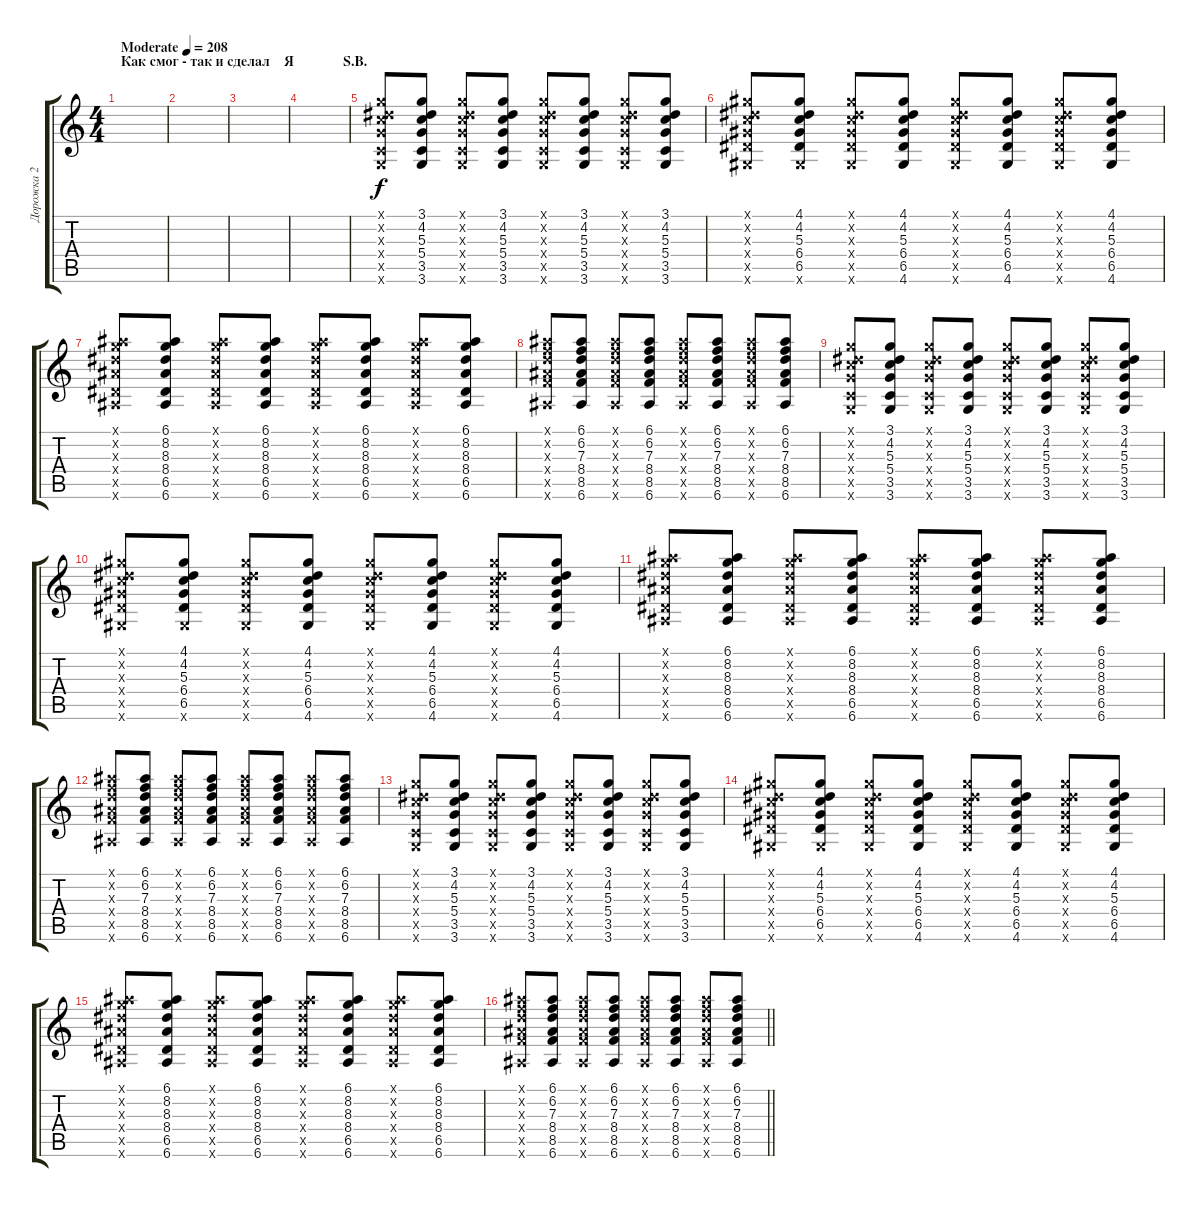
\track ("Дорожка 2" "Дорожка 2") {instrument distortionguitar}
\staff {score tabs}
\tuning (E4 B3 G3 D3 A2 E2) {hide}
\ts (4 4)
\section ("" "Как смог - так и сделал    Я              S.B.")
\tempo (208 "Moderate")
\clef g2
\ks c
|
|
|
|
(3.1{x} 4.2{x} 5.3{x} 5.4{x} 3.5{x} 3.6{x}).8{instrument electricguitarclean} (3.1 4.2 5.3 5.4 3.5 3.6).8 (3.1{x} 4.2{x} 5.3{x} 5.4{x} 3.5{x} 3.6{x}).8 (3.1 4.2 5.3 5.4 3.5 3.6).8 (3.1{x} 4.2{x} 5.3{x} 5.4{x} 3.5{x} 3.6{x}).8 (3.1 4.2 5.3 5.4 3.5 3.6).8 (3.1{x} 4.2{x} 5.3{x} 5.4{x} 3.5{x} 3.6{x}).8 (3.1 4.2 5.3 5.4 3.5 3.6).8 |
(4.1{x} 4.2{x} 5.3{x} 6.4{x} 6.5{x} 4.6{x}).8 (4.1 4.2 5.3 6.4 6.5 4.6{x}).8 (4.1{x} 4.2{x} 5.3{x} 6.4{x} 6.5{x} 4.6{x}).8 (4.1 4.2 5.3 6.4 6.5 4.6).8 (4.1{x} 4.2{x} 5.3{x} 6.4{x} 6.5{x} 4.6{x}).8 (4.1 4.2 5.3 6.4 6.5 4.6).8 (4.1{x} 4.2{x} 5.3{x} 6.4{x} 6.5{x} 4.6{x}).8 (4.1 4.2 5.3 6.4 6.5 4.6).8 |
(6.1{x} 8.2{x} 8.3{x} 8.4{x} 6.5{x} 6.6{x}).8 (6.1 8.2 8.3 8.4 6.5 6.6).8 (6.1{x} 8.2{x} 8.3{x} 8.4{x} 6.5{x} 6.6{x}).8 (6.1 8.2 8.3 8.4 6.5 6.6).8 (6.1{x} 8.2{x} 8.3{x} 8.4{x} 6.5{x} 6.6{x}).8 (6.1 8.2 8.3 8.4 6.5 6.6).8 (6.1{x} 8.2{x} 8.3{x} 8.4{x} 6.5{x} 6.6{x}).8 (6.1 8.2 8.3 8.4 6.5 6.6).8 |
(6.1{x} 6.2{x} 7.3{x} 8.4{x} 8.5{x} 6.6{x}).8 (6.1 6.2 7.3 8.4 8.5 6.6).8 (6.1{x} 6.2{x} 7.3{x} 8.4{x} 8.5{x} 6.6{x}).8 (6.1 6.2 7.3 8.4 8.5 6.6).8 (6.1{x} 6.2{x} 7.3{x} 8.4{x} 8.5{x} 6.6{x}).8 (6.1 6.2 7.3 8.4 8.5 6.6).8 (6.1{x} 6.2{x} 7.3{x} 8.4{x} 8.5{x} 6.6{x}).8 (6.1 6.2 7.3 8.4 8.5 6.6).8 |
(3.1{x} 4.2{x} 5.3{x} 5.4{x} 3.5{x} 3.6{x}).8{instrument electricguitarclean} (3.1 4.2 5.3 5.4 3.5 3.6).8 (3.1{x} 4.2{x} 5.3{x} 5.4{x} 3.5{x} 3.6{x}).8 (3.1 4.2 5.3 5.4 3.5 3.6).8 (3.1{x} 4.2{x} 5.3{x} 5.4{x} 3.5{x} 3.6{x}).8 (3.1 4.2 5.3 5.4 3.5 3.6).8 (3.1{x} 4.2{x} 5.3{x} 5.4{x} 3.5{x} 3.6{x}).8 (3.1 4.2 5.3 5.4 3.5 3.6).8 |
(4.1{x} 4.2{x} 5.3{x} 6.4{x} 6.5{x} 4.6{x}).8 (4.1 4.2 5.3 6.4 6.5 4.6{x}).8 (4.1{x} 4.2{x} 5.3{x} 6.4{x} 6.5{x} 4.6{x}).8 (4.1 4.2 5.3 6.4 6.5 4.6).8 (4.1{x} 4.2{x} 5.3{x} 6.4{x} 6.5{x} 4.6{x}).8 (4.1 4.2 5.3 6.4 6.5 4.6).8 (4.1{x} 4.2{x} 5.3{x} 6.4{x} 6.5{x} 4.6{x}).8 (4.1 4.2 5.3 6.4 6.5 4.6).8 |
(6.1{x} 8.2{x} 8.3{x} 8.4{x} 6.5{x} 6.6{x}).8 (6.1 8.2 8.3 8.4 6.5 6.6).8 (6.1{x} 8.2{x} 8.3{x} 8.4{x} 6.5{x} 6.6{x}).8 (6.1 8.2 8.3 8.4 6.5 6.6).8 (6.1{x} 8.2{x} 8.3{x} 8.4{x} 6.5{x} 6.6{x}).8 (6.1 8.2 8.3 8.4 6.5 6.6).8 (6.1{x} 8.2{x} 8.3{x} 8.4{x} 6.5{x} 6.6{x}).8 (6.1 8.2 8.3 8.4 6.5 6.6).8 |
(6.1{x} 6.2{x} 7.3{x} 8.4{x} 8.5{x} 6.6{x}).8 (6.1 6.2 7.3 8.4 8.5 6.6).8 (6.1{x} 6.2{x} 7.3{x} 8.4{x} 8.5{x} 6.6{x}).8 (6.1 6.2 7.3 8.4 8.5 6.6).8 (6.1{x} 6.2{x} 7.3{x} 8.4{x} 8.5{x} 6.6{x}).8 (6.1 6.2 7.3 8.4 8.5 6.6).8 (6.1{x} 6.2{x} 7.3{x} 8.4{x} 8.5{x} 6.6{x}).8 (6.1 6.2 7.3 8.4 8.5 6.6).8 |
(3.1{x} 4.2{x} 5.3{x} 5.4{x} 3.5{x} 3.6{x}).8{instrument electricguitarclean} (3.1 4.2 5.3 5.4 3.5 3.6).8 (3.1{x} 4.2{x} 5.3{x} 5.4{x} 3.5{x} 3.6{x}).8 (3.1 4.2 5.3 5.4 3.5 3.6).8 (3.1{x} 4.2{x} 5.3{x} 5.4{x} 3.5{x} 3.6{x}).8 (3.1 4.2 5.3 5.4 3.5 3.6).8 (3.1{x} 4.2{x} 5.3{x} 5.4{x} 3.5{x} 3.6{x}).8 (3.1 4.2 5.3 5.4 3.5 3.6).8 |
(4.1{x} 4.2{x} 5.3{x} 6.4{x} 6.5{x} 4.6{x}).8 (4.1 4.2 5.3 6.4 6.5 4.6{x}).8 (4.1{x} 4.2{x} 5.3{x} 6.4{x} 6.5{x} 4.6{x}).8 (4.1 4.2 5.3 6.4 6.5 4.6).8 (4.1{x} 4.2{x} 5.3{x} 6.4{x} 6.5{x} 4.6{x}).8 (4.1 4.2 5.3 6.4 6.5 4.6).8 (4.1{x} 4.2{x} 5.3{x} 6.4{x} 6.5{x} 4.6{x}).8 (4.1 4.2 5.3 6.4 6.5 4.6).8 |
(6.1{x} 8.2{x} 8.3{x} 8.4{x} 6.5{x} 6.6{x}).8 (6.1 8.2 8.3 8.4 6.5 6.6).8 (6.1{x} 8.2{x} 8.3{x} 8.4{x} 6.5{x} 6.6{x}).8 (6.1 8.2 8.3 8.4 6.5 6.6).8 (6.1{x} 8.2{x} 8.3{x} 8.4{x} 6.5{x} 6.6{x}).8 (6.1 8.2 8.3 8.4 6.5 6.6).8 (6.1{x} 8.2{x} 8.3{x} 8.4{x} 6.5{x} 6.6{x}).8 (6.1 8.2 8.3 8.4 6.5 6.6).8 |
\barLineRight lightlight
(6.1{x} 6.2{x} 7.3{x} 8.4{x} 8.5{x} 6.6{x}).8 (6.1 6.2 7.3 8.4 8.5 6.6).8 (6.1{x} 6.2{x} 7.3{x} 8.4{x} 8.5{x} 6.6{x}).8 (6.1 6.2 7.3 8.4 8.5 6.6).8 (6.1{x} 6.2{x} 7.3{x} 8.4{x} 8.5{x} 6.6{x}).8 (6.1 6.2 7.3 8.4 8.5 6.6).8 (6.1{x} 6.2{x} 7.3{x} 8.4{x} 8.5{x} 6.6{x}).8 (6.1 6.2 7.3 8.4 8.5 6.6).8
